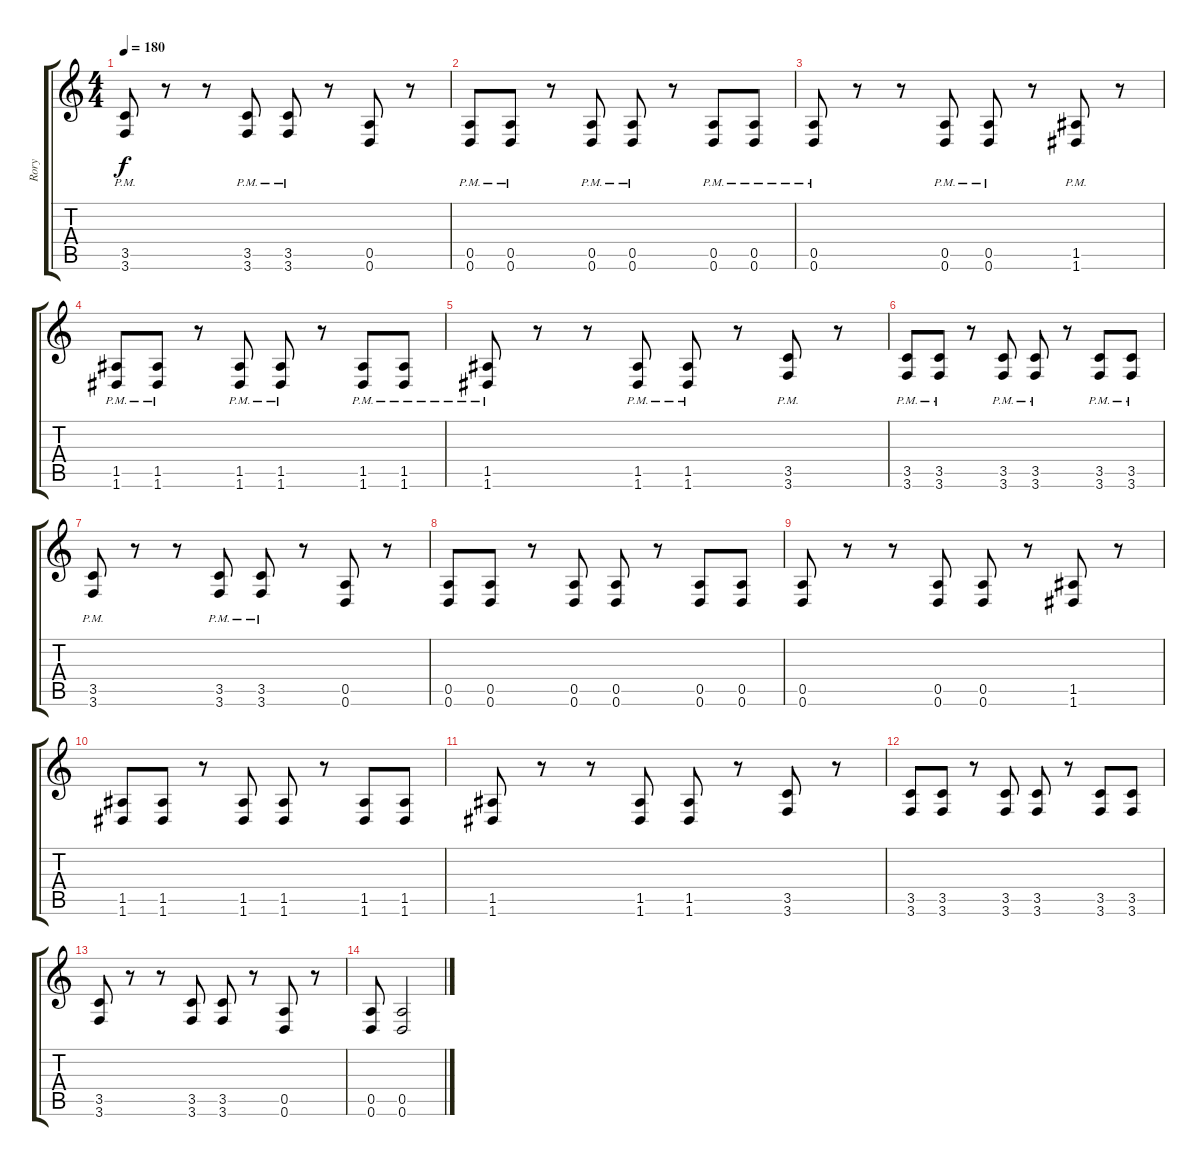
\track ("Rory" "Rory") {instrument distortionguitar}
\staff {score tabs}
\tuning (E4 B3 G3 D3 A2 D2) {hide}
\ts (4 4)
\tempo 180
\clef g2
\ks c
(3.5{pm} 3.6{pm}).8{dy f} r.8 r.8 (3.5{pm} 3.6{pm}).8 (3.5{pm} 3.6{pm}).8 r.8 (0.5 0.6).8 r.8 |
(0.5{pm} 0.6{pm}).8 (0.5{pm} 0.6{pm}).8 r.8 (0.5{pm} 0.6{pm}).8 (0.5{pm} 0.6{pm}).8 r.8 (0.5{pm} 0.6{pm}).8 (0.5{pm} 0.6{pm}).8 |
(0.5{pm} 0.6{pm}).8 r.8 r.8 (0.5{pm} 0.6{pm}).8 (0.5{pm} 0.6{pm}).8 r.8 (1.5{pm} 1.6{pm}).8 r.8 |
(1.5{pm} 1.6{pm}).8 (1.5{pm} 1.6{pm}).8 r.8 (1.5{pm} 1.6{pm}).8 (1.5{pm} 1.6{pm}).8 r.8 (1.5{pm} 1.6{pm}).8 (1.5{pm} 1.6{pm}).8 |
(1.5{pm} 1.6{pm}).8 r.8 r.8 (1.5{pm} 1.6{pm}).8 (1.5{pm} 1.6{pm}).8 r.8 (3.5{pm} 3.6{pm}).8 r.8 |
(3.5{pm} 3.6{pm}).8 (3.5{pm} 3.6{pm}).8 r.8 (3.5{pm} 3.6{pm}).8 (3.5{pm} 3.6{pm}).8 r.8 (3.5{pm} 3.6{pm}).8 (3.5{pm} 3.6{pm}).8 |
(3.5{pm} 3.6{pm}).8 r.8 r.8 (3.5{pm} 3.6{pm}).8 (3.5{pm} 3.6{pm}).8 r.8 (0.5 0.6).8 r.8 |
(0.5 0.6).8 (0.5 0.6).8 r.8 (0.5 0.6).8 (0.5 0.6).8 r.8 (0.5 0.6).8 (0.5 0.6).8 |
(0.5 0.6).8 r.8 r.8 (0.5 0.6).8 (0.5 0.6).8 r.8 (1.5 1.6).8 r.8 |
(1.5 1.6).8 (1.5 1.6).8 r.8 (1.5 1.6).8 (1.5 1.6).8 r.8 (1.5 1.6).8 (1.5 1.6).8 |
(1.5 1.6).8 r.8 r.8 (1.5 1.6).8 (1.5 1.6).8 r.8 (3.5 3.6).8 r.8 |
(3.5 3.6).8 (3.5 3.6).8 r.8 (3.5 3.6).8 (3.5 3.6).8 r.8 (3.5 3.6).8 (3.5 3.6).8 |
(3.5 3.6).8 r.8 r.8 (3.5 3.6).8 (3.5 3.6).8 r.8 (0.5 0.6).8 r.8 |
(0.5 0.6).8 (0.5 0.6).2
